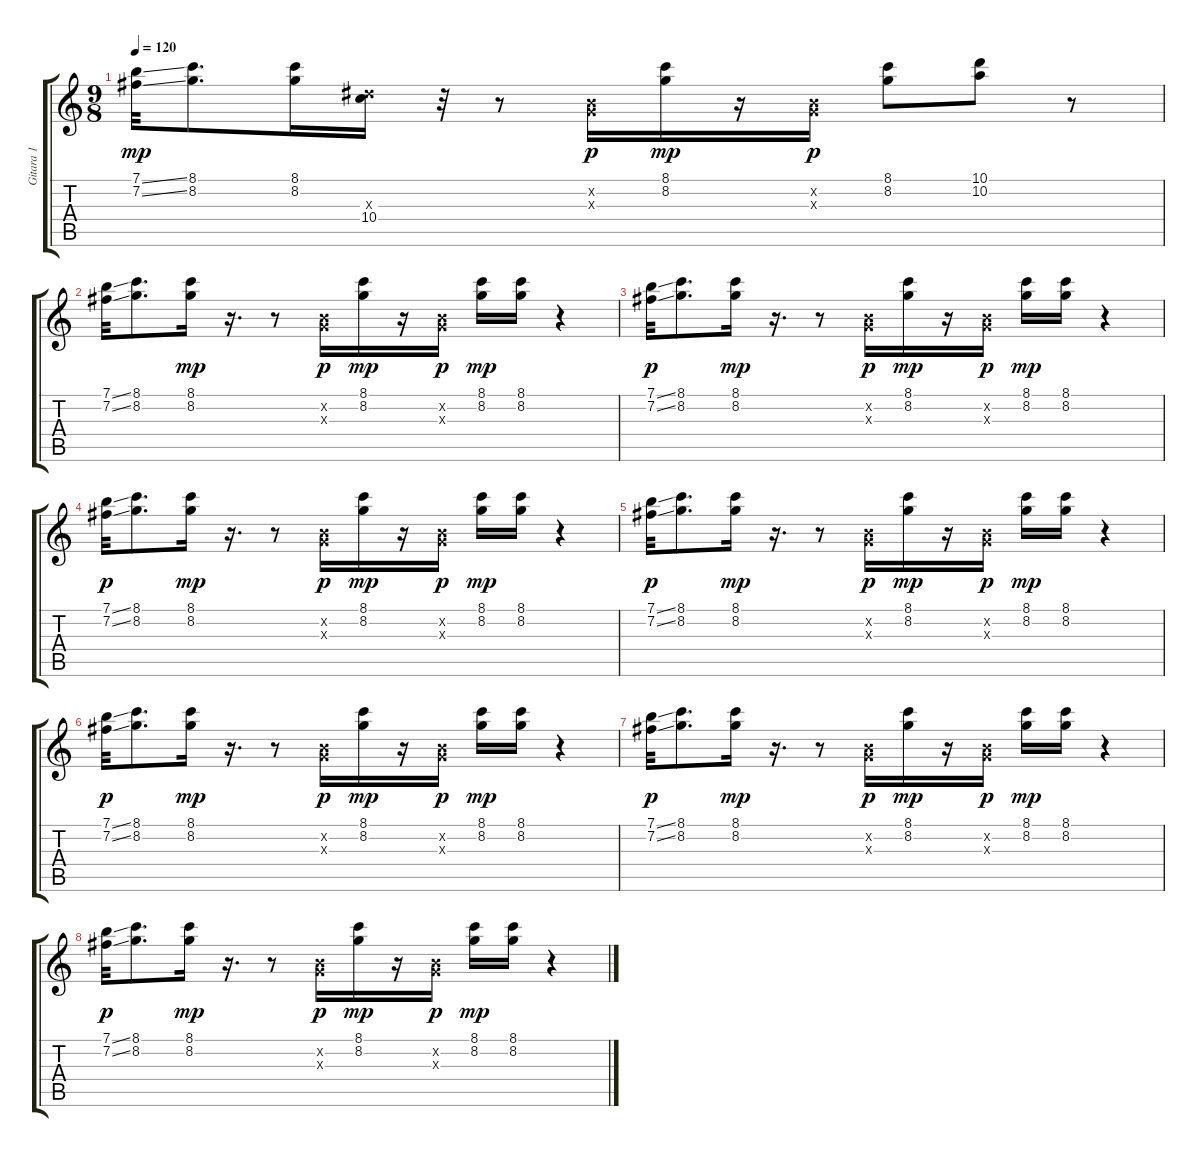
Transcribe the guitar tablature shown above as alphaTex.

\track ("Gitara 1" "Gitara 1") {instrument overdrivenguitar}
\staff {score tabs}
\tuning (E4 B3 G3 D3 A2 E2) {hide}
\ts (9 8)
\tempo 120
\clef g2
\ks c
(7.1{ss} 7.2{ss}).32{dy mp} (8.1 8.2).8{d} (8.1 8.2).16 (8.3{x} 10.4).16 r.32 r.8 (0.2{x} 0.3{x}).16{dy p} (8.1 8.2).16{dy mp} r.16 (0.2{x} 0.3{x}).16{dy p} (8.1 8.2).8 (10.1 10.2).8 r.8 |
(7.1{ss} 7.2{ss}).32 (8.1 8.2).8{d} (8.1 8.2).16{dy mp} r.16{d} r.8 (0.2{x} 0.3{x}).16{dy p} (8.1 8.2).16{dy mp} r.16 (0.2{x} 0.3{x}).16{dy p} (8.1 8.2).16{dy mp} (8.1 8.2).16 r.4 |
(7.1{ss} 7.2{ss}).32{dy p} (8.1 8.2).8{d} (8.1 8.2).16{dy mp} r.16{d} r.8 (0.2{x} 0.3{x}).16{dy p} (8.1 8.2).16{dy mp} r.16 (0.2{x} 0.3{x}).16{dy p} (8.1 8.2).16{dy mp} (8.1 8.2).16 r.4 |
(7.1{ss} 7.2{ss}).32{dy p} (8.1 8.2).8{d} (8.1 8.2).16{dy mp} r.16{d} r.8 (0.2{x} 0.3{x}).16{dy p} (8.1 8.2).16{dy mp} r.16 (0.2{x} 0.3{x}).16{dy p} (8.1 8.2).16{dy mp} (8.1 8.2).16 r.4 |
(7.1{ss} 7.2{ss}).32{dy p} (8.1 8.2).8{d} (8.1 8.2).16{dy mp} r.16{d} r.8 (0.2{x} 0.3{x}).16{dy p} (8.1 8.2).16{dy mp} r.16 (0.2{x} 0.3{x}).16{dy p} (8.1 8.2).16{dy mp} (8.1 8.2).16 r.4 |
(7.1{ss} 7.2{ss}).32{dy p} (8.1 8.2).8{d} (8.1 8.2).16{dy mp} r.16{d} r.8 (0.2{x} 0.3{x}).16{dy p} (8.1 8.2).16{dy mp} r.16 (0.2{x} 0.3{x}).16{dy p} (8.1 8.2).16{dy mp} (8.1 8.2).16 r.4 |
(7.1{ss} 7.2{ss}).32{dy p} (8.1 8.2).8{d} (8.1 8.2).16{dy mp} r.16{d} r.8 (0.2{x} 0.3{x}).16{dy p} (8.1 8.2).16{dy mp} r.16 (0.2{x} 0.3{x}).16{dy p} (8.1 8.2).16{dy mp} (8.1 8.2).16 r.4 |
(7.1{ss} 7.2{ss}).32{dy p} (8.1 8.2).8{d} (8.1 8.2).16{dy mp} r.16{d} r.8 (0.2{x} 0.3{x}).16{dy p} (8.1 8.2).16{dy mp} r.16 (0.2{x} 0.3{x}).16{dy p} (8.1 8.2).16{dy mp} (8.1 8.2).16 r.4
